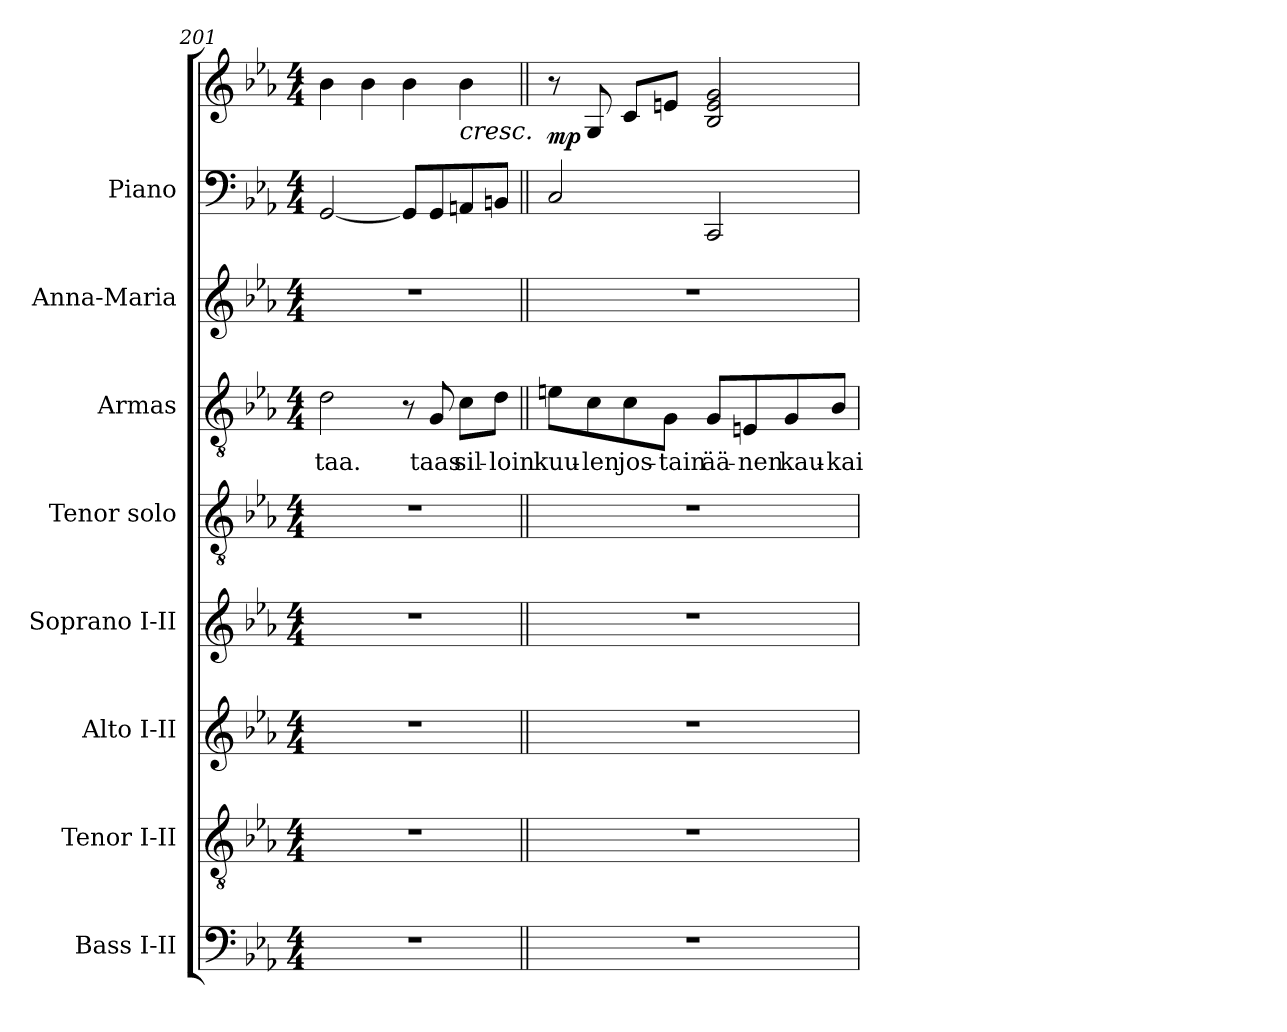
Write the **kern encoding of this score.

**kern	**kern	**kern	**kern	**kern	**kern	**text	**kern	**kern	**kern	**dynam
*part8	*part7	*part6	*part5	*part4	*part3	*part3	*part2	*part1	*part1	*part1
*staff9	*staff8	*staff7	*staff6	*staff5	*staff4	*staff4	*staff3	*staff2	*staff1	*staff1/2
*I"Bass I-II	*I"Tenor I-II	*I"Alto I-II	*I"Soprano I-II	*I"Tenor solo	*I"Armas	*	*I"Anna-Maria	*I"Piano	*	*
*I'B.	*I'T.	*I'A.	*I'S.	*I'T. Solo	*I'Armas	*	*I'A-M	*I'Pno.	*	*
*clefF4	*clefGv2	*clefG2	*clefG2	*clefGv2	*clefGv2	*	*clefG2	*clefF4	*clefG2	*
*	*ITrd7c12	*	*	*ITrd7c12	*ITrd7c12	*	*	*	*	*
*k[b-e-a-]	*k[b-e-a-]	*k[b-e-a-]	*k[b-e-a-]	*k[b-e-a-]	*k[b-e-a-]	*	*k[b-e-a-]	*k[b-e-a-]	*k[b-e-a-]	*
*E-:	*E-:	*E-:	*E-:	*E-:	*E-:	*	*E-:	*E-:	*E-:	*
*M4/4	*M4/4	*M4/4	*M4/4	*M4/4	*M4/4	*	*M4/4	*M4/4	*M4/4	*
=201	=201	=201	=201	=201	=201	=201	=201	=201	=201	=201
!	!	!	!	!	!	!LO:LY:b:color=#000000	!	!	!	!
1r	1r	1r	1r	1r	2Di\	-taa.	1r	[<2GGi/	4b-i	.
.	.	.	.	.	.	.	.	.	4b-i	.
.	.	.	.	.	8r	.	.	8GGi/L]	4b-i	[
!	!	!	!	!	!	!LO:LY:b:color=#000000	!	!	!	!
.	.	.	.	.	8GGi/	taas	.	8GGi/	.	.
!	!	!	!	!	!	!LO:LY:b:color=#000000	!	!	!	!LO:HP:b
.	.	.	.	.	8Ci\L	sil-	.	8AAni/	4b-i	<
!	!	!	!	!	!	!LO:LY:b:color=#000000	!	!	!	!
.	.	.	.	.	8Di\J	-loin	.	8BBni/J	.	.
!!LO:PB:g=z
=202||	=202||	=202||	=202||	=202||	=202||	=202||	=202||	=202||	=202||	=202||
!	!	!	!	!	!	!LO:LY:b:color=#000000	!	!	!	!
1r	1r	1r	1r	1r	8Eni\L	kuu-	1r	2Ci/	8r	mp
!	!	!	!	!	!	!LO:LY:b:color=#000000	!	!	!	!
.	.	.	.	.	8Ci\	-len	.	.	8Gi/	.
!	!	!	!	!	!	!LO:LY:b:color=#000000	!	!	!	!
.	.	.	.	.	8Ci\	jos-	.	.	8ci/L	.
!	!	!	!	!	!	!LO:LY:b:color=#000000	!	!	!	!
.	.	.	.	.	8GGi\J	-tain	.	.	8eni/J	.
!	!	!	!	!	!	!LO:LY:b:color=#000000	!	!	!	!
.	.	.	.	.	8GGi/L	ää-	.	2CCi/	2B-i/ 2ei 2gi	.
!	!	!	!	!	!	!LO:LY:b:color=#000000	!	!	!	!
.	.	.	.	.	8EEni/	-nen	.	.	.	.
!	!	!	!	!	!	!LO:LY:b:color=#000000	!	!	!	!
.	.	.	.	.	8GGi/	kau-	.	.	.	.
!	!	!	!	!	!	!LO:LY:b:color=#000000	!	!	!	!
.	.	.	.	.	8BB-i/J	-kai-	.	.	.	.
=	=	=	=	=	=	=	=	=	=	=
*-	*-	*-	*-	*-	*-	*-	*-	*-	*-	*-
